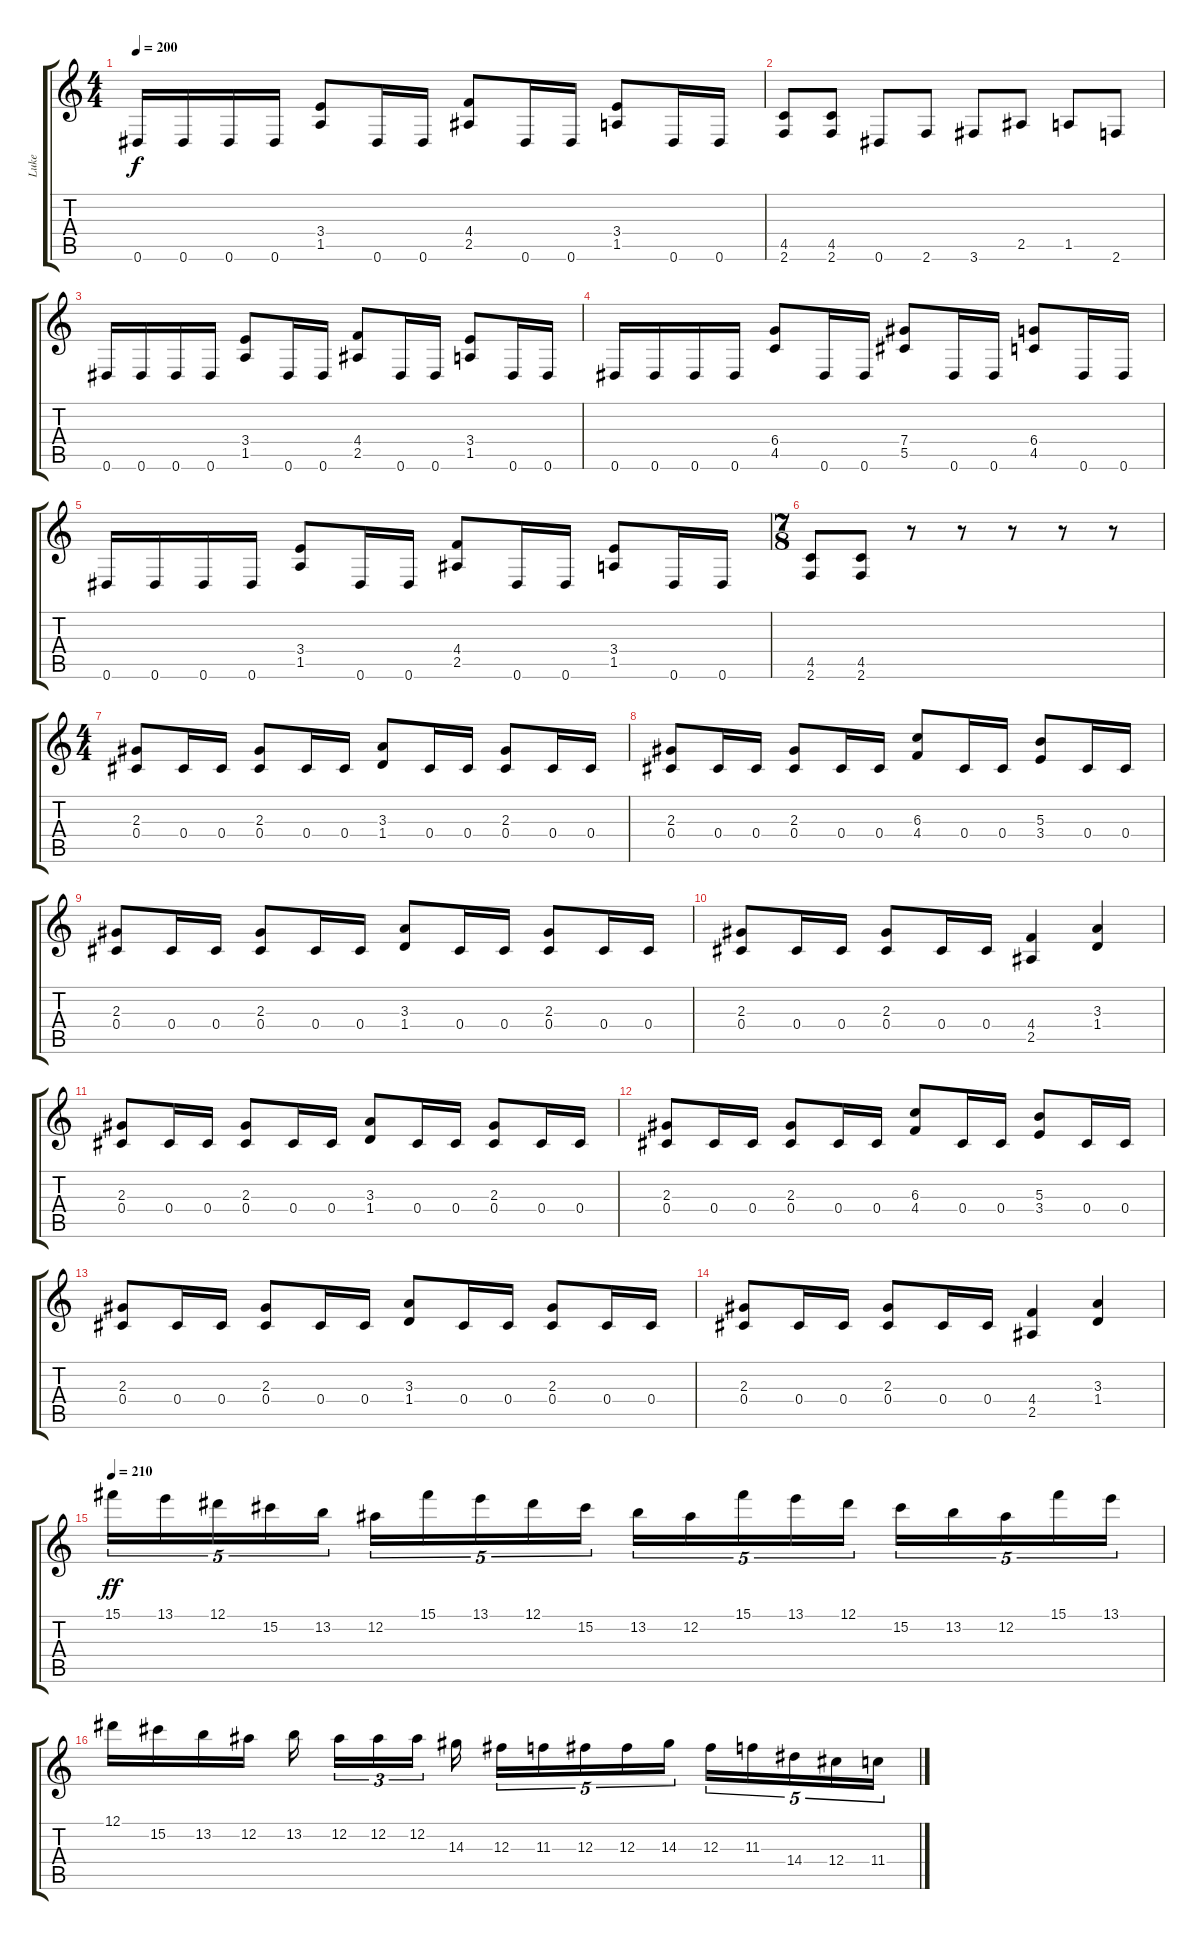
\track ("Luke" "Luke") {instrument distortionguitar}
\staff {score tabs}
\tuning (Eb4 Bb3 Gb3 Db3 Ab2 Eb2) {hide}
\ts (4 4)
\tempo 200
\clef g2
\ks c
0.6.16{dy f} 0.6.16 0.6.16 0.6.16 (3.4 1.5).8 0.6.16 0.6.16 (4.4 2.5).8 0.6.16 0.6.16 (3.4 1.5).8 0.6.16 0.6.16 |
(4.5 2.6).8 (4.5 2.6).8 0.6.8 2.6.8 3.6.8 2.5.8 1.5.8 2.6.8 |
0.6.16 0.6.16 0.6.16 0.6.16 (3.4 1.5).8 0.6.16 0.6.16 (4.4 2.5).8 0.6.16 0.6.16 (3.4 1.5).8 0.6.16 0.6.16 |
0.6.16 0.6.16 0.6.16 0.6.16 (6.4 4.5).8 0.6.16 0.6.16 (7.4 5.5).8 0.6.16 0.6.16 (6.4 4.5).8 0.6.16 0.6.16 |
0.6.16 0.6.16 0.6.16 0.6.16 (3.4 1.5).8 0.6.16 0.6.16 (4.4 2.5).8 0.6.16 0.6.16 (3.4 1.5).8 0.6.16 0.6.16 |
\ts (7 8)
(4.5 2.6).8 (4.5 2.6).8 r.8 r.8 r.8 r.8 r.8 |
\ts (4 4)
(2.3 0.4).8 0.4.16 0.4.16 (2.3 0.4).8 0.4.16 0.4.16 (3.3 1.4).8 0.4.16 0.4.16 (2.3 0.4).8 0.4.16 0.4.16 |
(2.3 0.4).8 0.4.16 0.4.16 (2.3 0.4).8 0.4.16 0.4.16 (6.3 4.4).8 0.4.16 0.4.16 (5.3 3.4).8 0.4.16 0.4.16 |
(2.3 0.4).8 0.4.16 0.4.16 (2.3 0.4).8 0.4.16 0.4.16 (3.3 1.4).8 0.4.16 0.4.16 (2.3 0.4).8 0.4.16 0.4.16 |
(2.3 0.4).8 0.4.16 0.4.16 (2.3 0.4).8 0.4.16 0.4.16 (4.4 2.5).4 (3.3 1.4).4 |
(2.3 0.4).8 0.4.16 0.4.16 (2.3 0.4).8 0.4.16 0.4.16 (3.3 1.4).8 0.4.16 0.4.16 (2.3 0.4).8 0.4.16 0.4.16 |
(2.3 0.4).8 0.4.16 0.4.16 (2.3 0.4).8 0.4.16 0.4.16 (6.3 4.4).8 0.4.16 0.4.16 (5.3 3.4).8 0.4.16 0.4.16 |
(2.3 0.4).8 0.4.16 0.4.16 (2.3 0.4).8 0.4.16 0.4.16 (3.3 1.4).8 0.4.16 0.4.16 (2.3 0.4).8 0.4.16 0.4.16 |
(2.3 0.4).8 0.4.16 0.4.16 (2.3 0.4).8 0.4.16 0.4.16 (4.4 2.5).4 (3.3 1.4).4 |
\tempo 210
15.1.16{tu (5 4) dy ff} 13.1.16{tu (5 4)} 12.1.16{tu (5 4)} 15.2.16{tu (5 4)} 13.2.16{tu (5 4)} 12.2.16{tu (5 4)} 15.1.16{tu (5 4)} 13.1.16{tu (5 4)} 12.1.16{tu (5 4)} 15.2.16{tu (5 4)} 13.2.16{tu (5 4)} 12.2.16{tu (5 4)} 15.1.16{tu (5 4)} 13.1.16{tu (5 4)} 12.1.16{tu (5 4)} 15.2.16{tu (5 4)} 13.2.16{tu (5 4)} 12.2.16{tu (5 4)} 15.1.16{tu (5 4)} 13.1.16{tu (5 4)} |
12.1.16 15.2.16 13.2.16 12.2.16 13.2.16 12.2.16{tu (3 2)} 12.2.16{tu (3 2)} 12.2.16{tu (3 2)} 14.3.16 12.3.16{tu (5 4)} 11.3.16{tu (5 4)} 12.3.16{tu (5 4)} 12.3.16{tu (5 4)} 14.3.16{tu (5 4)} 12.3.16{tu (5 4)} 11.3.16{tu (5 4)} 14.4.16{tu (5 4)} 12.4.16{tu (5 4)} 11.4.16{tu (5 4)}
